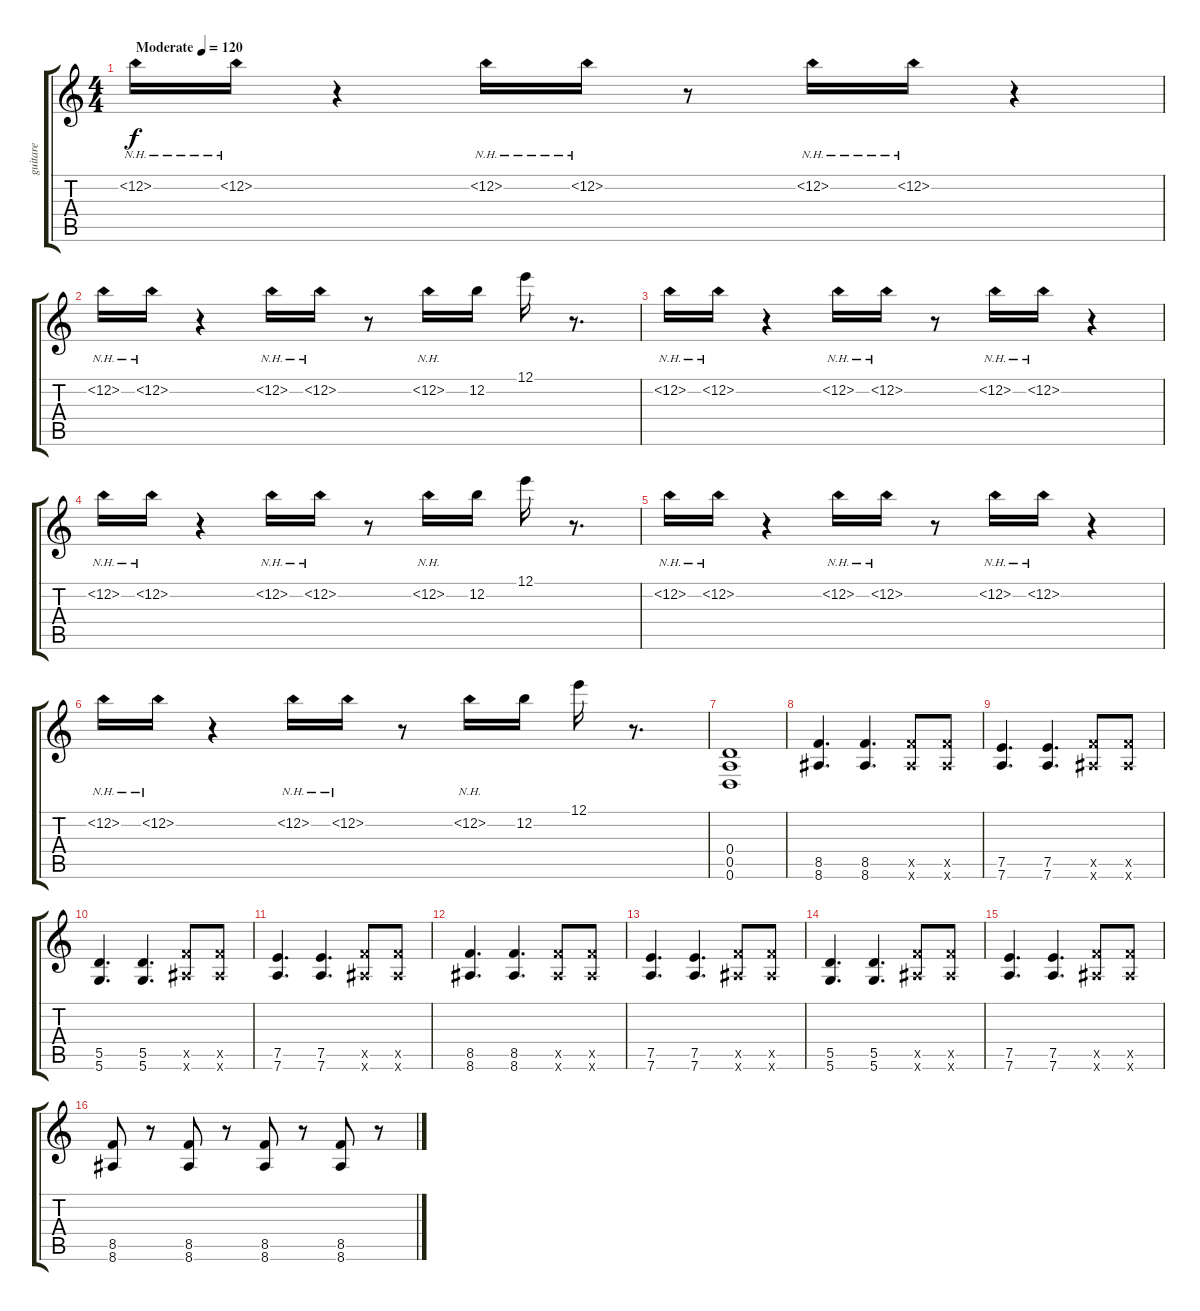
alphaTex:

\track ("guitare" "guitare") {instrument overdrivenguitar}
\staff {score tabs}
\tuning (E4 B3 G3 D3 A2 D2) {hide}
\ts (4 4)
\tempo (120 "Moderate")
\clef g2
\ks c
12.2{nh}.16{dy f instrument overdrivenguitar} 12.2{nh}.16 r.4 12.2{nh}.16 12.2{nh}.16 r.8 12.2{nh}.16 12.2{nh}.16 r.4 |
12.2{nh}.16 12.2{nh}.16 r.4 12.2{nh}.16 12.2{nh}.16 r.8 12.2{nh}.16 12.2.16 12.1.16 r.8{d} |
12.2{nh}.16 12.2{nh}.16 r.4 12.2{nh}.16 12.2{nh}.16 r.8 12.2{nh}.16 12.2{nh}.16 r.4 |
12.2{nh}.16 12.2{nh}.16 r.4 12.2{nh}.16 12.2{nh}.16 r.8 12.2{nh}.16 12.2.16 12.1.16 r.8{d} |
12.2{nh}.16 12.2{nh}.16 r.4 12.2{nh}.16 12.2{nh}.16 r.8 12.2{nh}.16 12.2{nh}.16 r.4 |
12.2{nh}.16 12.2{nh}.16 r.4 12.2{nh}.16 12.2{nh}.16 r.8 12.2{nh}.16 12.2.16 12.1.16 r.8{d} |
(0.4 0.5 0.6).1 |
(8.5 8.6).4{d} (8.5 8.6).4{d} (8.5{x} 8.6{x}).8 (8.5{x} 8.6{x}).8 |
(7.5 7.6).4{d} (7.5 7.6).4{d} (8.5{x} 8.6{x}).8 (8.5{x} 8.6{x}).8 |
(5.5 5.6).4{d} (5.5 5.6).4{d} (8.5{x} 8.6{x}).8 (8.5{x} 8.6{x}).8 |
(7.5 7.6).4{d} (7.5 7.6).4{d} (8.5{x} 8.6{x}).8 (8.5{x} 8.6{x}).8 |
(8.5 8.6).4{d} (8.5 8.6).4{d} (8.5{x} 8.6{x}).8 (8.5{x} 8.6{x}).8 |
(7.5 7.6).4{d} (7.5 7.6).4{d} (8.5{x} 8.6{x}).8 (8.5{x} 8.6{x}).8 |
(5.5 5.6).4{d} (5.5 5.6).4{d} (8.5{x} 8.6{x}).8 (8.5{x} 8.6{x}).8 |
(7.5 7.6).4{d} (7.5 7.6).4{d} (8.5{x} 8.6{x}).8 (8.5{x} 8.6{x}).8 |
(8.5 8.6).8 r.8 (8.5 8.6).8 r.8 (8.5 8.6).8 r.8 (8.5 8.6).8 r.8
